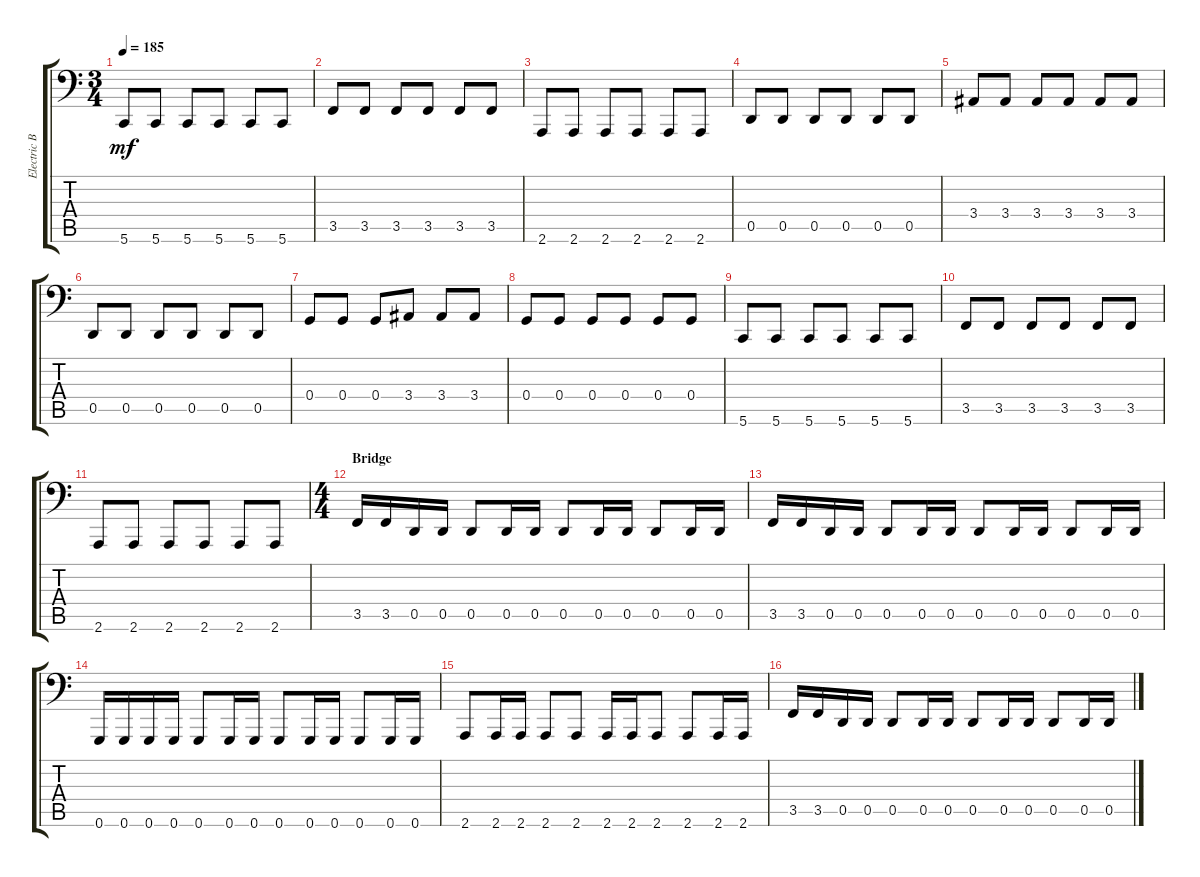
\track ("Electric Bass" "Electric B") {instrument electricbassfinger}
\staff {score tabs}
\tuning (Bb2 F2 C2 G1 D1 G0) {hide}
\ts (3 4)
\tempo 185
\clef f4
\ks c
5.6.8{dy mf} 5.6.8 5.6.8 5.6.8 5.6.8 5.6.8 |
3.5.8 3.5.8 3.5.8 3.5.8 3.5.8 3.5.8 |
2.6.8 2.6.8 2.6.8 2.6.8 2.6.8 2.6.8 |
0.5.8 0.5.8 0.5.8 0.5.8 0.5.8 0.5.8 |
3.4.8 3.4.8 3.4.8 3.4.8 3.4.8 3.4.8 |
0.5.8 0.5.8 0.5.8 0.5.8 0.5.8 0.5.8 |
0.4.8 0.4.8 0.4.8 3.4.8 3.4.8 3.4.8 |
0.4.8 0.4.8 0.4.8 0.4.8 0.4.8 0.4.8 |
5.6.8 5.6.8 5.6.8 5.6.8 5.6.8 5.6.8 |
3.5.8 3.5.8 3.5.8 3.5.8 3.5.8 3.5.8 |
2.6.8 2.6.8 2.6.8 2.6.8 2.6.8 2.6.8 |
\ts (4 4)
\section ("" "Bridge")
3.5.16 3.5.16 0.5.16 0.5.16 0.5.8 0.5.16 0.5.16 0.5.8 0.5.16 0.5.16 0.5.8 0.5.16 0.5.16 |
3.5.16 3.5.16 0.5.16 0.5.16 0.5.8 0.5.16 0.5.16 0.5.8 0.5.16 0.5.16 0.5.8 0.5.16 0.5.16 |
0.6.16 0.6.16 0.6.16 0.6.16 0.6.8 0.6.16 0.6.16 0.6.8 0.6.16 0.6.16 0.6.8 0.6.16 0.6.16 |
2.6.8 2.6.16 2.6.16 2.6.8 2.6.8 2.6.16 2.6.16 2.6.8 2.6.8 2.6.16 2.6.16 |
3.5.16 3.5.16 0.5.16 0.5.16 0.5.8 0.5.16 0.5.16 0.5.8 0.5.16 0.5.16 0.5.8 0.5.16 0.5.16
